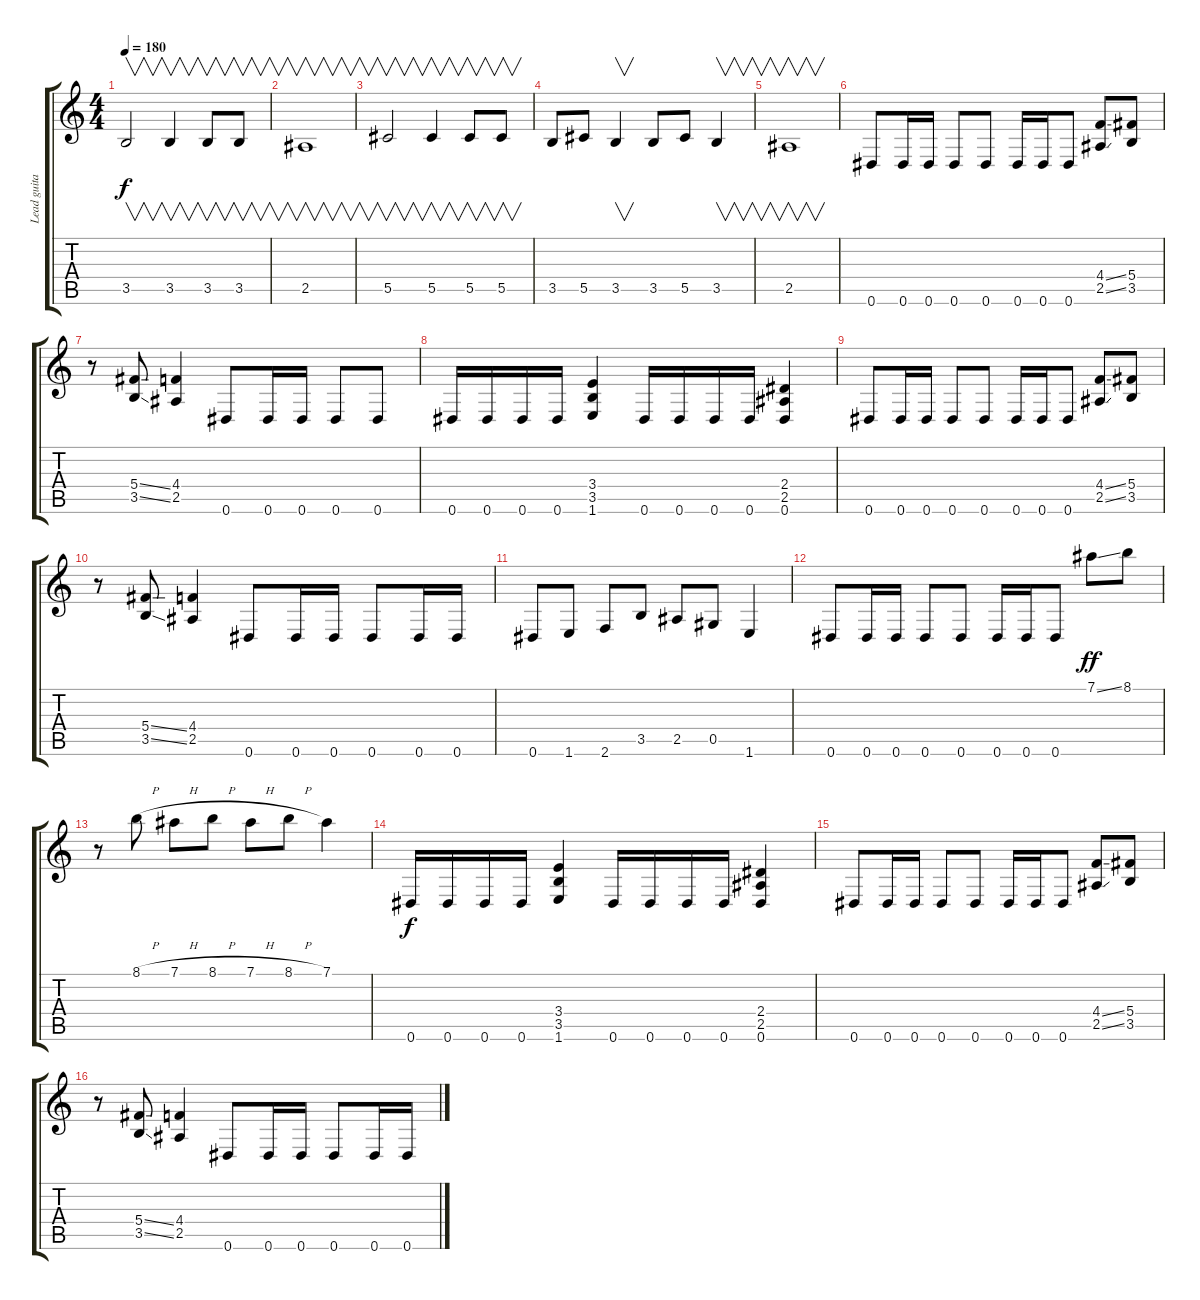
\track ("Lead guitar Eb" "Lead guita") {instrument distortionguitar}
\staff {score tabs}
\tuning (Eb4 Bb3 Gb3 Db3 Ab2 Eb2) {hide}
\ts (4 4)
\tempo 180
\clef g2
\ks c
3.5.2{v dy f} 3.5.4{v} 3.5.8{v} 3.5.8{v} |
2.5.1{v} |
5.5.2{v} 5.5.4{v} 5.5.8{v} 5.5.8{v} |
3.5.8 5.5.8 3.5.4{v} 3.5.8 5.5.8 3.5.4{v} |
2.5.1{v} |
0.6.8 0.6.16 0.6.16 0.6.8 0.6.8 0.6.16 0.6.16 0.6.8 (4.4{ss} 2.5{ss}).8 (5.4 3.5).8 |
r.8 (5.4{ss} 3.5{ss}).8 (4.4 2.5).4 0.6.8 0.6.16 0.6.16 0.6.8 0.6.8 |
0.6.16 0.6.16 0.6.16 0.6.16 (3.4 3.5 1.6).4 0.6.16 0.6.16 0.6.16 0.6.16 (2.4 2.5 0.6).4 |
0.6.8 0.6.16 0.6.16 0.6.8 0.6.8 0.6.16 0.6.16 0.6.8 (4.4{ss} 2.5{ss}).8 (5.4 3.5).8 |
r.8 (5.4{ss} 3.5{ss}).8 (4.4 2.5).4 0.6.8 0.6.16 0.6.16 0.6.8 0.6.16 0.6.16 |
0.6.8 1.6.8 2.6.8 3.5.8 2.5.8 0.5.8 1.6.4 |
0.6.8 0.6.16 0.6.16 0.6.8 0.6.8 0.6.16 0.6.16 0.6.8 7.1{ss}.8{dy ff} 8.1.8 |
r.8 8.1{h}.8 7.1{h}.8 8.1{h}.8 7.1{h}.8 8.1{h}.8 7.1.4 |
0.6.16{dy f} 0.6.16 0.6.16 0.6.16 (3.4 3.5 1.6).4 0.6.16 0.6.16 0.6.16 0.6.16 (2.4 2.5 0.6).4 |
0.6.8 0.6.16 0.6.16 0.6.8 0.6.8 0.6.16 0.6.16 0.6.8 (4.4{ss} 2.5{ss}).8 (5.4 3.5).8 |
r.8 (5.4{ss} 3.5{ss}).8 (4.4 2.5).4 0.6.8 0.6.16 0.6.16 0.6.8 0.6.16 0.6.16
